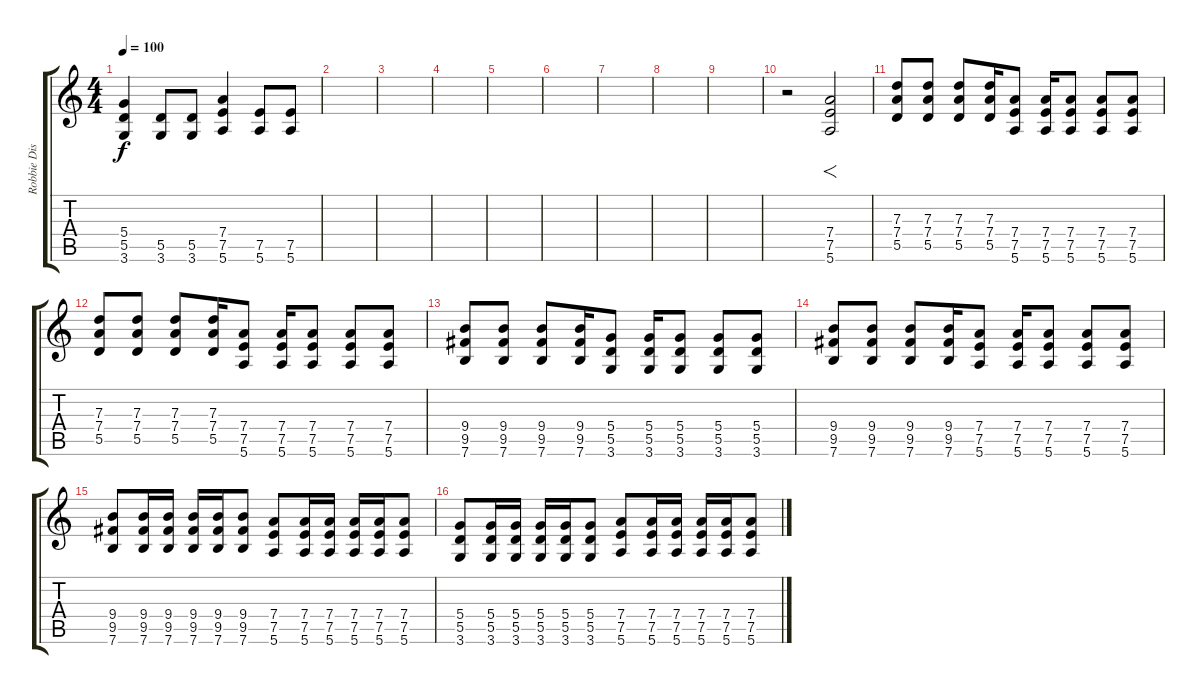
\track ("Robbie Dist." "Robbie Dis") {instrument distortionguitar}
\staff {score tabs}
\tuning (E4 B3 G3 D3 A2 E2) {hide}
\ts (4 4)
\tempo 100
\clef g2
\ks c
(5.4 5.5 3.6).4{dy f instrument distortionguitar} (5.5 3.6).8{instrument electricguitarmuted} (5.5 3.6).8 (7.4 7.5 5.6).4{instrument distortionguitar} (7.5 5.6).8{instrument electricguitarmuted} (7.5 5.6).8 |
|
|
|
|
|
|
|
|
r.2 (7.4 7.5 5.6).2{f} |
(7.3 7.4 5.5).8 (7.3 7.4 5.5).8 (7.3 7.4 5.5).8 (7.3 7.4 5.5).16 (7.4 7.5 5.6).8 (7.4 7.5 5.6).16 (7.4 7.5 5.6).8 (7.4 7.5 5.6).8 (7.4 7.5 5.6).8 |
(7.3 7.4 5.5).8 (7.3 7.4 5.5).8 (7.3 7.4 5.5).8 (7.3 7.4 5.5).16 (7.4 7.5 5.6).8 (7.4 7.5 5.6).16 (7.4 7.5 5.6).8 (7.4 7.5 5.6).8 (7.4 7.5 5.6).8 |
(9.4 9.5 7.6).8 (9.4 9.5 7.6).8 (9.4 9.5 7.6).8 (9.4 9.5 7.6).16 (5.4 5.5 3.6).8 (5.4 5.5 3.6).16 (5.4 5.5 3.6).8 (5.4 5.5 3.6).8 (5.4 5.5 3.6).8 |
(9.4 9.5 7.6).8 (9.4 9.5 7.6).8 (9.4 9.5 7.6).8 (9.4 9.5 7.6).16 (7.4 7.5 5.6).8 (7.4 7.5 5.6).16 (7.4 7.5 5.6).8 (7.4 7.5 5.6).8 (7.4 7.5 5.6).8 |
(9.4 9.5 7.6).8 (9.4 9.5 7.6).16 (9.4 9.5 7.6).16 (9.4 9.5 7.6).16 (9.4 9.5 7.6).16 (9.4 9.5 7.6).8 (7.4 7.5 5.6).8 (7.4 7.5 5.6).16 (7.4 7.5 5.6).16 (7.4 7.5 5.6).16 (7.4 7.5 5.6).16 (7.4 7.5 5.6).8 |
(5.4 5.5 3.6).8 (5.4 5.5 3.6).16 (5.4 5.5 3.6).16 (5.4 5.5 3.6).16 (5.4 5.5 3.6).16 (5.4 5.5 3.6).8 (7.4 7.5 5.6).8 (7.4 7.5 5.6).16 (7.4 7.5 5.6).16 (7.4 7.5 5.6).16 (7.4 7.5 5.6).16 (7.4 7.5 5.6).8
